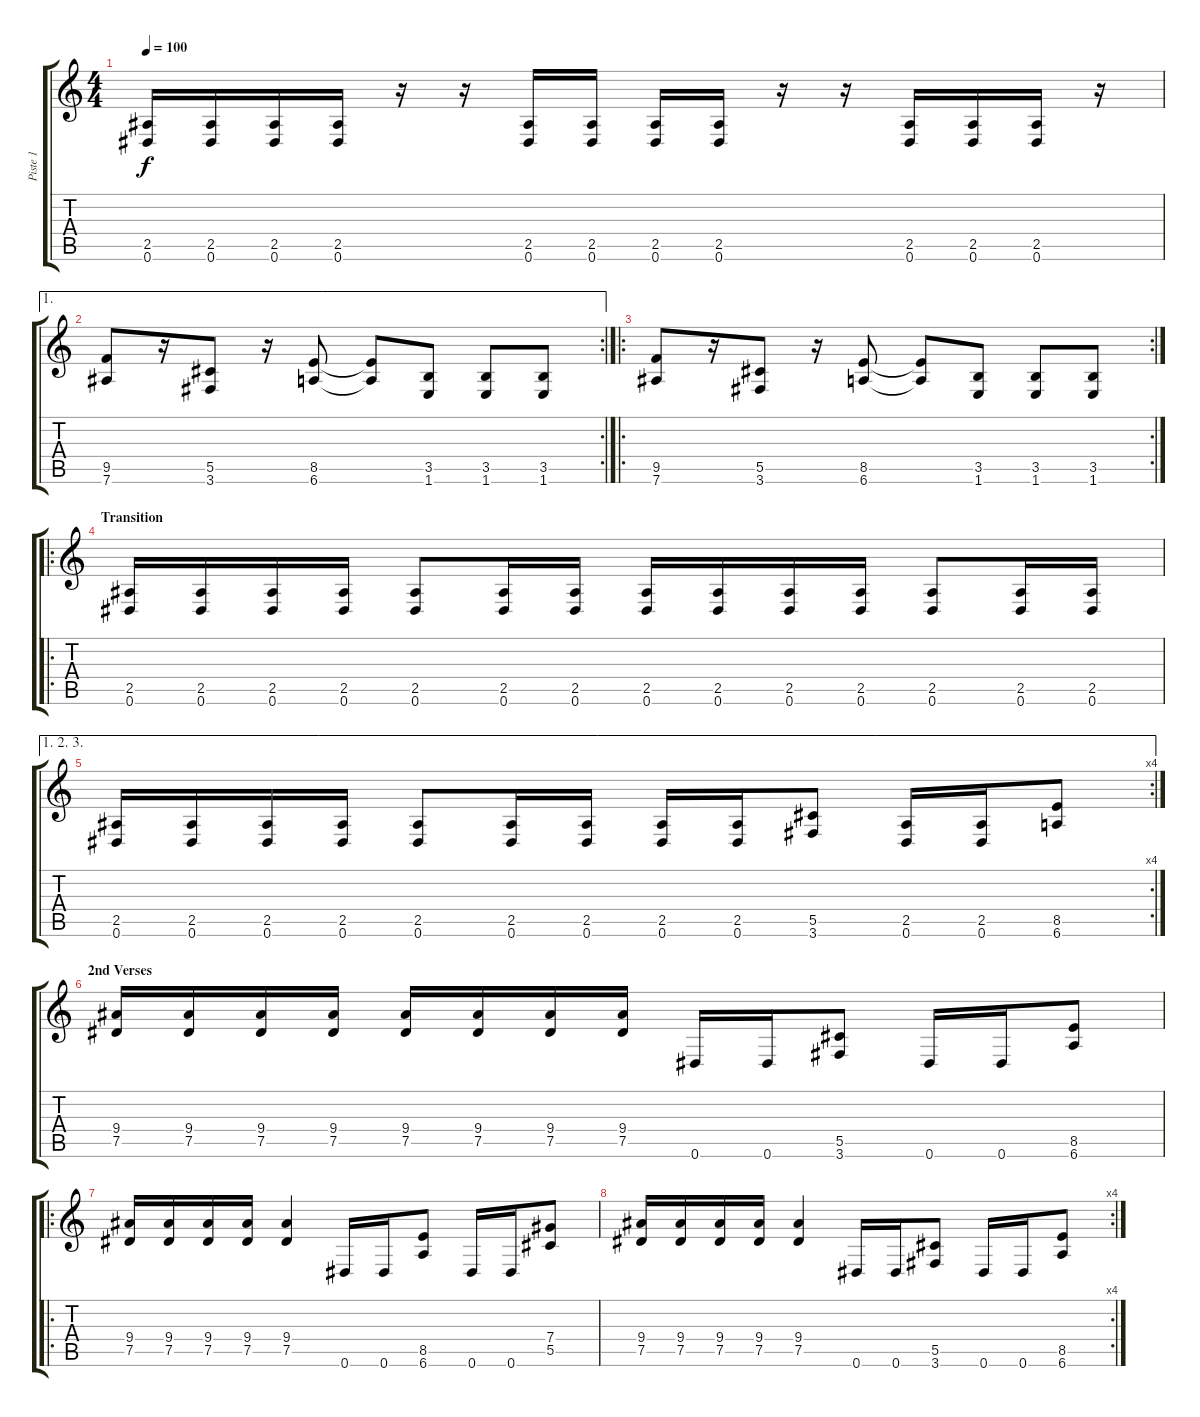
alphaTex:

\track ("Piste 1" "Piste 1") {instrument distortionguitar}
\staff {score tabs}
\tuning (Eb4 Bb3 Gb3 Db3 Ab2 Eb2) {hide}
\ts (4 4)
\tempo 100
\clef g2
\ks c
(2.5 0.6).16{dy f} (2.5 0.6).16 (2.5 0.6).16 (2.5 0.6).16 r.16 r.16 (2.5 0.6).16 (2.5 0.6).16 (2.5 0.6).16 (2.5 0.6).16 r.16 r.16 (2.5 0.6).16 (2.5 0.6).16 (2.5 0.6).16 r.16 |
\ae 1
\rc 2
(9.5 7.6).8 r.16 (5.5 3.6).8 r.16 (8.5 6.6).8 (8.5{t} 6.6{t}).8 (3.5 1.6).8 (3.5 1.6).8 (3.5 1.6).8 |
\ro
\rc 2
(9.5 7.6).8 r.16 (5.5 3.6).8 r.16 (8.5 6.6).8 (8.5{t} 6.6{t}).8 (3.5 1.6).8 (3.5 1.6).8 (3.5 1.6).8 |
\ro
\section ("" "Transition")
(2.5 0.6).16 (2.5 0.6).16 (2.5 0.6).16 (2.5 0.6).16 (2.5 0.6).8 (2.5 0.6).16 (2.5 0.6).16 (2.5 0.6).16 (2.5 0.6).16 (2.5 0.6).16 (2.5 0.6).16 (2.5 0.6).8 (2.5 0.6).16 (2.5 0.6).16 |
\ae (1 2 3)
\rc 4
(2.5 0.6).16 (2.5 0.6).16 (2.5 0.6).16 (2.5 0.6).16 (2.5 0.6).8 (2.5 0.6).16 (2.5 0.6).16 (2.5 0.6).16 (2.5 0.6).16 (5.5 3.6).8 (2.5 0.6).16 (2.5 0.6).16 (8.5 6.6).8 |
\section ("" "2nd Verses")
(9.4 7.5).16 (9.4 7.5).16 (9.4 7.5).16 (9.4 7.5).16 (9.4 7.5).16 (9.4 7.5).16 (9.4 7.5).16 (9.4 7.5).16 0.6.16 0.6.16 (5.5 3.6).8 0.6.16 0.6.16 (8.5 6.6).8 |
\ro
(9.4 7.5).16 (9.4 7.5).16 (9.4 7.5).16 (9.4 7.5).16 (9.4 7.5).4 0.6.16 0.6.16 (8.5 6.6).8 0.6.16 0.6.16 (7.4 5.5).8 |
\rc 4
(9.4 7.5).16 (9.4 7.5).16 (9.4 7.5).16 (9.4 7.5).16 (9.4 7.5).4 0.6.16 0.6.16 (5.5 3.6).8 0.6.16 0.6.16 (8.5 6.6).8
